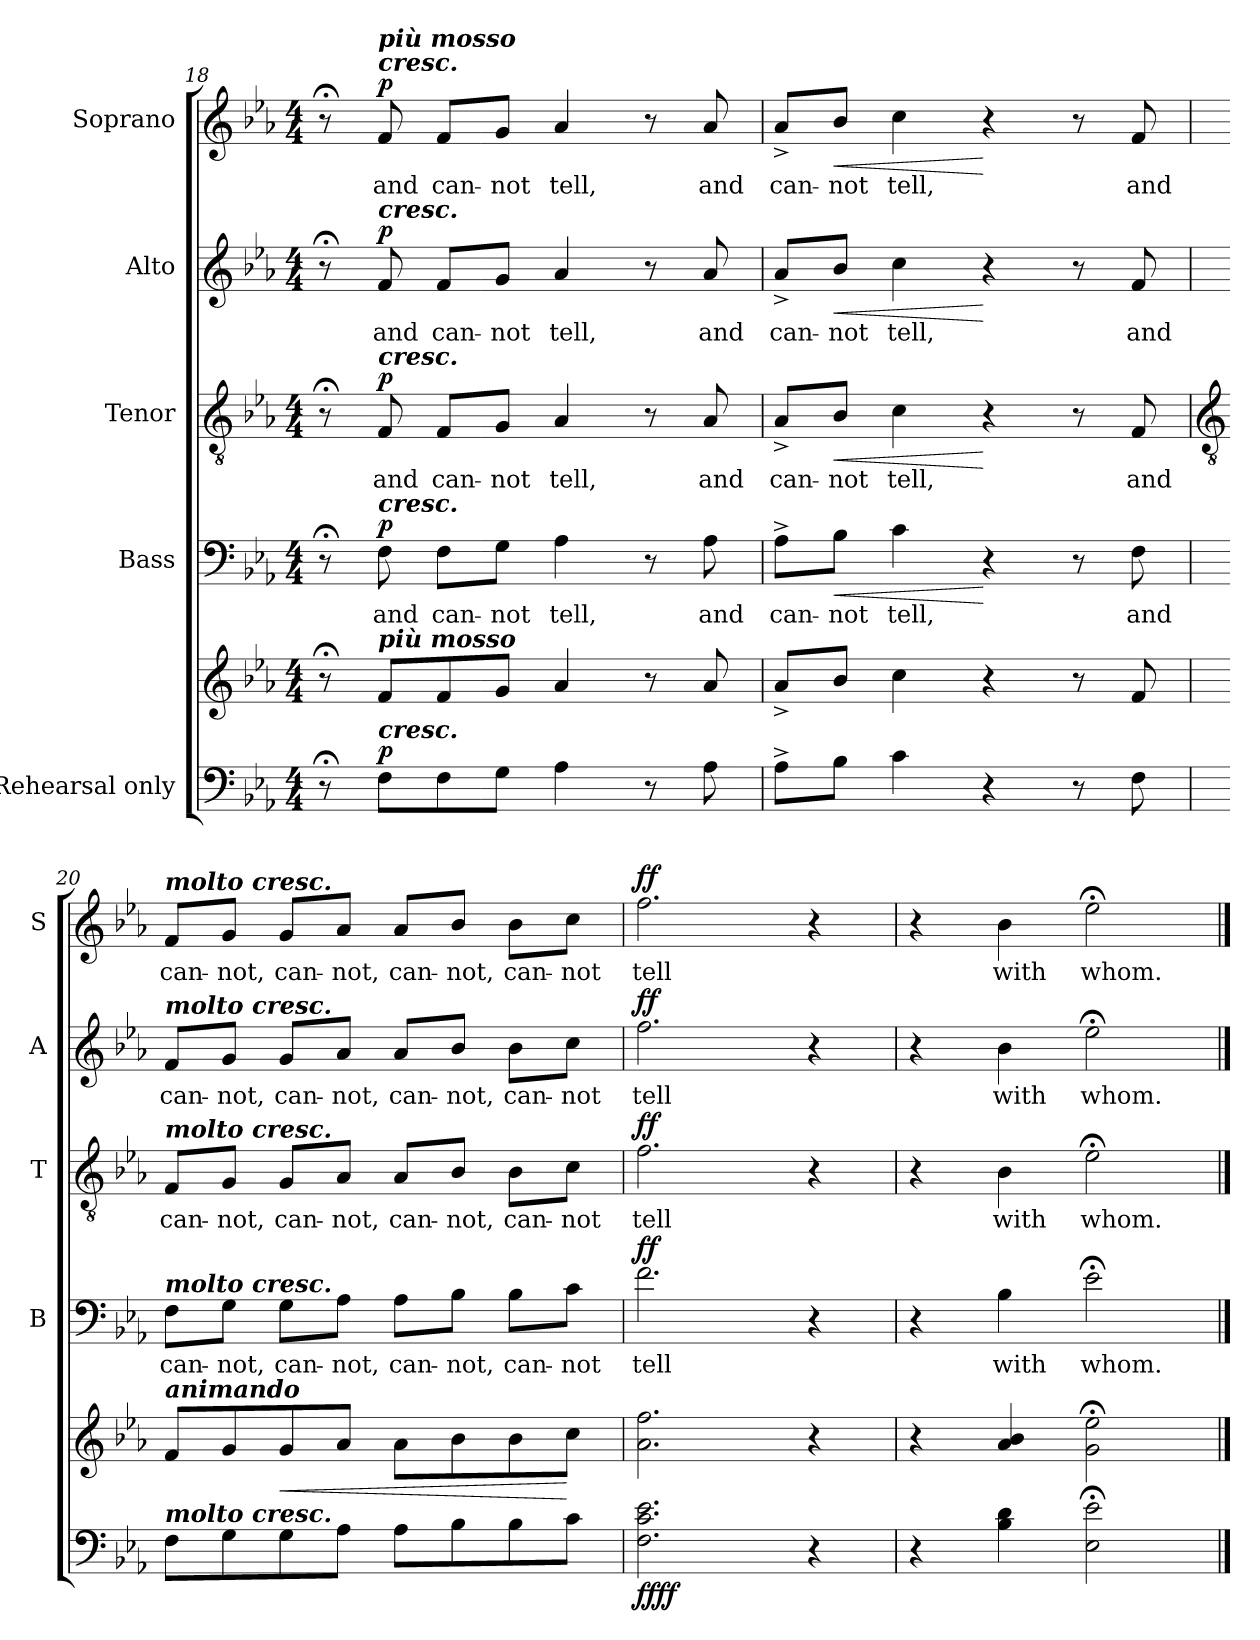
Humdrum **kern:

**kern	**kern	**dynam	**kern	**text	**dynam	**kern	**text	**dynam	**kern	**text	**dynam	**kern	**text	**dynam
*part5	*part5	*part5	*part4	*part4	*part4	*part3	*part3	*part3	*part2	*part2	*part2	*part1	*part1	*part1
*staff6	*staff5	*staff5/6	*staff4	*staff4	*staff4	*staff3	*staff3	*staff3	*staff2	*staff2	*staff2	*staff1	*staff1	*staff1
*I"Rehearsal only	*	*	*I"Bass	*	*	*I"Tenor	*	*	*I"Alto	*	*	*I"Soprano	*	*
*	*	*	*I'B	*	*	*I'T	*	*	*I'A	*	*	*I'S	*	*
*clefF4	*clefG2	*	*clefF4	*	*	*clefGv2	*	*	*clefG2	*	*	*clefG2	*	*
*k[b-e-a-]	*k[b-e-a-]	*	*k[b-e-a-]	*	*	*k[b-e-a-]	*	*	*k[b-e-a-]	*	*	*k[b-e-a-]	*	*
*E-:	*E-:	*	*E-:	*	*	*E-:	*	*	*E-:	*	*	*E-:	*	*
*M4/4	*M4/4	*	*M4/4	*	*	*M4/4	*	*	*M4/4	*	*	*M4/4	*	*
=18	=18	=18	=18	=18	=18	=18	=18	=18	=18	=18	=18	=18	=18	=18
*	*^	*	*	*	*	*	*	*	*	*	*	*	*	*
8r;<	8r;<	4ryy	.	8r;<	.	.	8r;<	.	.	8r;<	.	.	8r;<	.	.
!	!	!	!	!	!	!	!	!	!	!	!	!	!LO:TX:a:Bi:t=cresc.	!	!
!	!	!	!	!	!	!	!	!	!	!	!	!	!LO:TX:a:Bi:t=più mosso	!	!
!	!	!	!	!	!	!	!	!	!	!LO:TX:a:Bi:t=cresc.	!	!	!	!	!
!	!	!	!	!	!	!	!LO:TX:a:Bi:t=cresc.	!	!	!	!	!	!	!	!
!	!	!	!	!LO:TX:a:Bi:t=cresc.	!	!	!	!	!	!	!	!	!	!	!
!	!LO:TX:a:Bi:t=più mosso	!	!	!	!	!	!	!	!	!	!	!	!	!	!
!LO:TX:a:Bi:t=cresc.	!	!	!	!	!	!	!	!	!	!	!	!	!	!	!
!	!	!	!LO:DY:a=2	!	!LO:LY:b	!LO:DY:b	!	!LO:LY:b	!LO:DY:b	!	!LO:LY:b	!LO:DY:b	!	!LO:LY:b	!LO:DY:b
8FL	8f/L	.	p	8F	and	p	8F	and	p	8f	and	p	8f	and	p
!	!	!	!	!	!LO:LY:b	!	!	!LO:LY:b	!	!	!LO:LY:b	!	!	!LO:LY:b	!
8F	8f/	4ryy	.	8F\L	can-	.	8F/L	can-	.	8f/L	can-	.	8f/L	can-	.
!	!	!	!	!	!LO:LY:b	!	!	!LO:LY:b	!	!	!LO:LY:b	!	!	!LO:LY:b	!
8GJ	8g/J	.	.	8G\J	-not	.	8G/J	-not	.	8g/J	-not	.	8g/J	-not	.
!	!	!	!	!	!LO:LY:b	!	!	!LO:LY:b	!	!	!LO:LY:b	!	!	!LO:LY:b	!
4A-	4a-/	4ryy	.	4A-	tell,	.	4A-	tell,	.	4a-	tell,	.	4a-	tell,	.
8r	8r	4ryy	.	8r	.	.	8r	.	.	8r	.	.	8r	.	.
!	!	!	!	!	!LO:LY:b	!	!	!LO:LY:b	!	!	!LO:LY:b	!	!	!LO:LY:b	!
8A-	8a-/	.	.	8A-	and	.	8A-	and	.	8a-	and	.	8a-	and	.
=19	=19	=19	=19	=19	=19	=19	=19	=19	=19	=19	=19	=19	=19	=19	=19
!	!	!	!	!	!LO:LY:b	!	!	!LO:LY:b	!	!	!LO:LY:b	!	!	!LO:LY:b	!
8A-^L	8a-^/L	4ryy	.	8A-^\L	can-	.	8A-^/L	can-	.	8a-^/L	can-	.	8a-^/L	can-	.
!	!	!	!	!	!LO:LY:b	!LO:HP:b	!	!LO:LY:b	!LO:HP:b	!	!LO:LY:b	!LO:HP:b	!	!LO:LY:b	!LO:HP:b
8B-J	8b-/J	.	.	8B-\J	-not	<	8B-/J	-not	<	8b-/J	-not	<	8b-/J	-not	<
!	!	!	!	!	!LO:LY:b	!	!	!LO:LY:b	!	!	!LO:LY:b	!	!	!LO:LY:b	!
4c	4cc\	4ryy	.	4c	tell,	.	4c	tell,	.	4cc	tell,	.	4cc	tell,	.
4r	4r	4ryy	.	4r	.	[	4r	.	[	4r	.	[	4r	.	[
8r	8r	4ryy	.	8r	.	.	8r	.	.	8r	.	.	8r	.	.
!	!	!	!	!	!LO:LY:b	!	!	!LO:LY:b	!	!	!LO:LY:b	!	!	!LO:LY:b	!
8F	8f/	.	.	8F	and	.	8F	and	.	8f	and	.	8f	and	.
*	*v	*v	*	*	*	*	*	*	*	*	*	*	*	*	*
!!LO:LB:g=z
=20	=20	=20	=20	=20	=20	=20	=20	=20	=20	=20	=20	=20	=20	=20
*	*	*	*	*	*	*clefGv2	*	*	*	*	*	*	*	*
!	!	!	!	!	!	!	!	!	!	!	!	!LO:TX:a:Bi:t=molto cresc.	!	!
!	!	!	!	!	!	!	!	!	!LO:TX:a:Bi:t=molto cresc.	!	!	!	!	!
!	!	!	!	!	!	!LO:TX:a:Bi:t=molto cresc.	!	!	!	!	!	!	!	!
!	!	!	!LO:TX:a:Bi:t=molto cresc.	!	!	!	!	!	!	!	!	!	!	!
!	!LO:TX:a:Bi:t=animando	!	!	!	!	!	!	!	!	!	!	!	!	!
!LO:TX:a:Bi:t=molto cresc.	!	!	!	!	!	!	!	!	!	!	!	!	!	!
!	!	!	!	!LO:LY:b	!	!	!LO:LY:b	!	!	!LO:LY:b	!	!	!LO:LY:b	!
8FL	8fL	.	8F\L	can-	.	8F/L	can-	.	8f/L	can-	.	8f/L	can-	.
!	!	!	!	!LO:LY:b	!	!	!LO:LY:b	!	!	!LO:LY:b	!	!	!LO:LY:b	!
8G	8g	.	8G\J	-not,	.	8G/J	-not,	.	8g/J	-not,	.	8g/J	-not,	.
!	!	!LO:HP:b	!	!LO:LY:b	!	!	!LO:LY:b	!	!	!LO:LY:b	!	!	!LO:LY:b	!
8G	8g	<	8G\L	can-	.	8G/L	can-	.	8g/L	can-	.	8g/L	can-	.
!	!	!	!	!LO:LY:b	!	!	!LO:LY:b	!	!	!LO:LY:b	!	!	!LO:LY:b	!
8A-J	8a-J	.	8A-\J	-not,	.	8A-/J	-not,	.	8a-/J	-not,	.	8a-/J	-not,	.
!	!	!	!	!LO:LY:b	!	!	!LO:LY:b	!	!	!LO:LY:b	!	!	!LO:LY:b	!
8A-L	8a-L	.	8A-\L	can-	.	8A-/L	can-	.	8a-/L	can-	.	8a-/L	can-	.
!	!	!	!	!LO:LY:b	!	!	!LO:LY:b	!	!	!LO:LY:b	!	!	!LO:LY:b	!
8B-	8b-	.	8B-\J	-not,	.	8B-/J	-not,	.	8b-/J	-not,	.	8b-/J	-not,	.
!	!	!	!	!LO:LY:b	!	!	!LO:LY:b	!	!	!LO:LY:b	!	!	!LO:LY:b	!
8B-	8b-	.	8B-\L	can-	.	8B-\L	can-	.	8b-\L	can-	.	8b-\L	can-	.
!	!	!	!	!LO:LY:b	!	!	!LO:LY:b	!	!	!LO:LY:b	!	!	!LO:LY:b	!
8cJ	8ccJ	[	8c\J	-not	.	8c\J	-not	.	8cc\J	-not	.	8cc\J	-not	.
=21	=21	=21	=21	=21	=21	=21	=21	=21	=21	=21	=21	=21	=21	=21
!	!	!LO:DY:b=2	!	!LO:LY:b	!	!	!LO:LY:b	!	!	!LO:LY:b	!	!	!LO:LY:b	!
!	!	!LO:DY:n=1:b	!	!	!LO:DY:b	!	!	!LO:DY:b	!	!	!LO:DY:b	!	!	!LO:DY:b
2.F 2.c 2.e-	2.a- 2.ff	ff ff	2.f	tell	ff	2.f	tell	ff	2.ff	tell	ff	2.ff	tell	ff
4r	4r	.	4r	.	.	4r	.	.	4r	.	.	4r	.	.
=22	=22	=22	=22	=22	=22	=22	=22	=22	=22	=22	=22	=22	=22	=22
4r	4r	.	4r	.	.	4r	.	.	4r	.	.	4r	.	.
!	!	!	!	!LO:LY:b	!	!	!LO:LY:b	!	!	!LO:LY:b	!	!	!LO:LY:b	!
4B- 4d	4a- 4b-	.	4B-	with	.	4B-	with	.	4b-	with	.	4b-	with	.
!	!	!	!	!LO:LY:b	!	!	!LO:LY:b	!	!	!LO:LY:b	!	!	!LO:LY:b	!
2E-;< 2e-;<	2g;< 2ee-;<	.	2e-;<	whom.	.	2e-;<	whom.	.	2ee-;<	whom.	.	2ee-;<	whom.	.
==	==	==	==	==	==	==	==	==	==	==	==	==	==	==
*-	*-	*-	*-	*-	*-	*-	*-	*-	*-	*-	*-	*-	*-	*-
